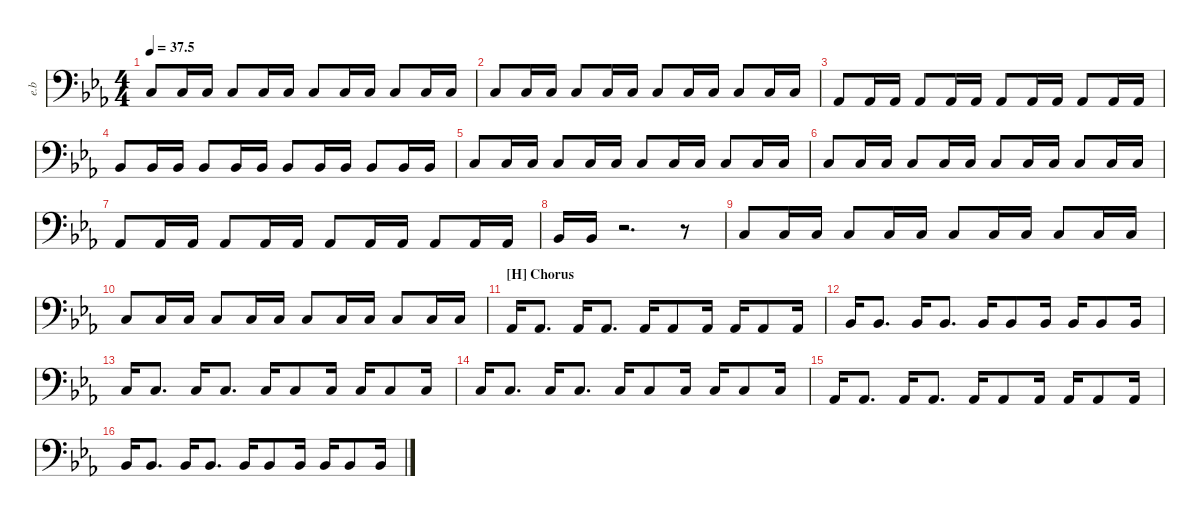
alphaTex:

\defaultSystemsLayout 4
\hideDynamics
\bracketExtendMode nobrackets
\otherSystemsTrackNameOrientation horizontal
\track ("Electric Bass" "e.b") {instrument electricbassfinger}
\staff {score}
\tuning (G2 D2 A1 E1)
\ts (4 4)
\tempo
37.5
\accidentals auto
\clef f4
\ottava regular
\simile none
\ks cminor
8.4.8{dy ff} 8.4.16 8.4.16 8.4.8 8.4.16 8.4.16 8.4.8 8.4.16 8.4.16 8.4.8 8.4.16 8.4.16 |
8.4.8 8.4.16 8.4.16 8.4.8 8.4.16 8.4.16 8.4.8 8.4.16 8.4.16 8.4.8 8.4.16 8.4.16 |
4.4.8 4.4.16 4.4.16 4.4.8 4.4.16 4.4.16 4.4.8 4.4.16 4.4.16 4.4.8 4.4.16 4.4.16 |
6.4.8 6.4.16 6.4.16 6.4.8 6.4.16 6.4.16 6.4.8 6.4.16 6.4.16 6.4.8 6.4.16 6.4.16 |
8.4.8 8.4.16 8.4.16 8.4.8 8.4.16 8.4.16 8.4.8 8.4.16 8.4.16 8.4.8 8.4.16 8.4.16 |
8.4.8 8.4.16 8.4.16 8.4.8 8.4.16 8.4.16 8.4.8 8.4.16 8.4.16 8.4.8 8.4.16 8.4.16 |
4.4.8 4.4.16 4.4.16 4.4.8 4.4.16 4.4.16 4.4.8 4.4.16 4.4.16 4.4.8 4.4.16 4.4.16 |
6.4.16 6.4.16 r.2{d} r.8 |
8.4.8 8.4.16 8.4.16 8.4.8 8.4.16 8.4.16 8.4.8 8.4.16 8.4.16 8.4.8 8.4.16 8.4.16 |
8.4.8 8.4.16 8.4.16 8.4.8 8.4.16 8.4.16 8.4.8 8.4.16 8.4.16 8.4.8 8.4.16 8.4.16 |
\section ("H" "Chorus")
4.4.16 4.4{pm}.8{d} 4.4.16 4.4{pm}.8{d} 4.4.16 4.4{pm}.8 4.4{pm}.16 4.4{pm}.16 4.4.8 4.4{pm}.16 |
6.4.16 6.4{pm}.8{d} 6.4.16 6.4{pm}.8{d} 6.4.16 6.4{pm}.8 6.4{pm}.16 6.4{pm}.16 6.4.8 6.4{pm}.16 |
8.4.16 8.4{pm}.8{d} 8.4.16 8.4{pm}.8{d} 8.4.16 8.4{pm}.8 8.4{pm}.16 8.4{pm}.16 8.4.8 8.4{pm}.16 |
8.4.16 8.4{pm}.8{d} 8.4.16 8.4{pm}.8{d} 8.4.16 8.4{pm}.8 8.4{pm}.16 8.4{pm}.16 8.4.8 8.4{pm}.16 |
4.4.16 4.4{pm}.8{d} 4.4.16 4.4{pm}.8{d} 4.4.16 4.4{pm}.8 4.4{pm}.16 4.4{pm}.16 4.4.8 4.4{pm}.16 |
6.4.16 6.4{pm}.8{d} 6.4.16 6.4{pm}.8{d} 6.4.16 6.4{pm}.8 6.4{pm}.16 6.4{pm}.16 6.4.8 6.4{pm}.16
